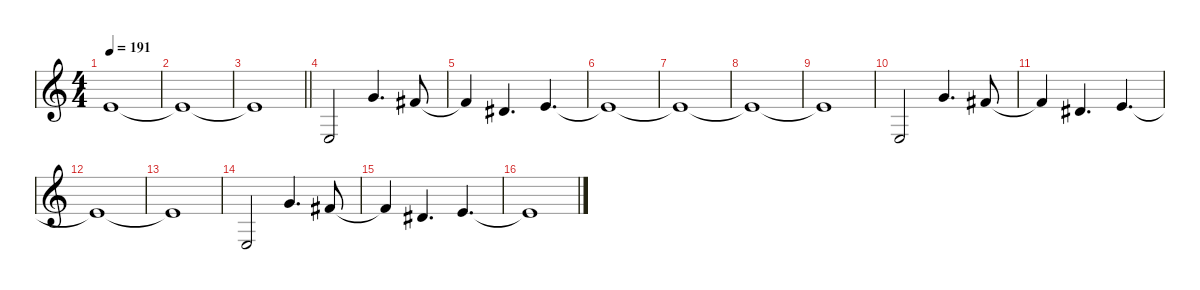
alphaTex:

\defaultSystemsLayout 4
\hideDynamics
\bracketExtendMode nobrackets
\singleTrackTrackNamePolicy hidden
\multiTrackTrackNamePolicy hidden
\firstSystemTrackNameMode fullname
\firstSystemTrackNameOrientation horizontal
\otherSystemsTrackNameOrientation horizontal
\track ("Rhodes piano" "el.pno.") {instrument electricpiano1}
\staff {score}
\tuning (E4 B3 G3 D3 A2 E2 B1)
\ts (4 4)
\tempo 191
\clef g2
\ks c
5.2{t}.1{dy f beam Up} |
5.2{t}.1{beam Up} |
\barLineRight lightlight
5.2{t}.1{beam Up} |
2.4.2{beam Up} 3.1.4{d beam Up} 2.1{acc #}.8{beam Up} |
2.1{t acc #}.4{beam Up} 4.2{acc #}.4{d beam Up} 5.2.4{d beam Up} |
5.2{t}.1{beam Up} |
5.2{t}.1{beam Up} |
5.2{t}.1{beam Up} |
5.2{t}.1{beam Up} |
2.4.2{beam Up} 3.1.4{d beam Up} 2.1{acc #}.8{beam Up} |
2.1{t acc #}.4{beam Up} 4.2{acc #}.4{d beam Up} 5.2.4{d beam Up} |
5.2{t}.1{beam Up} |
5.2{t}.1{beam Up} |
2.4.2{beam Up} 3.1.4{d beam Up} 2.1{acc #}.8{beam Up} |
2.1{t acc #}.4{beam Up} 4.2{acc #}.4{d beam Up} 5.2.4{d beam Up} |
5.2{t}.1{beam Up}
